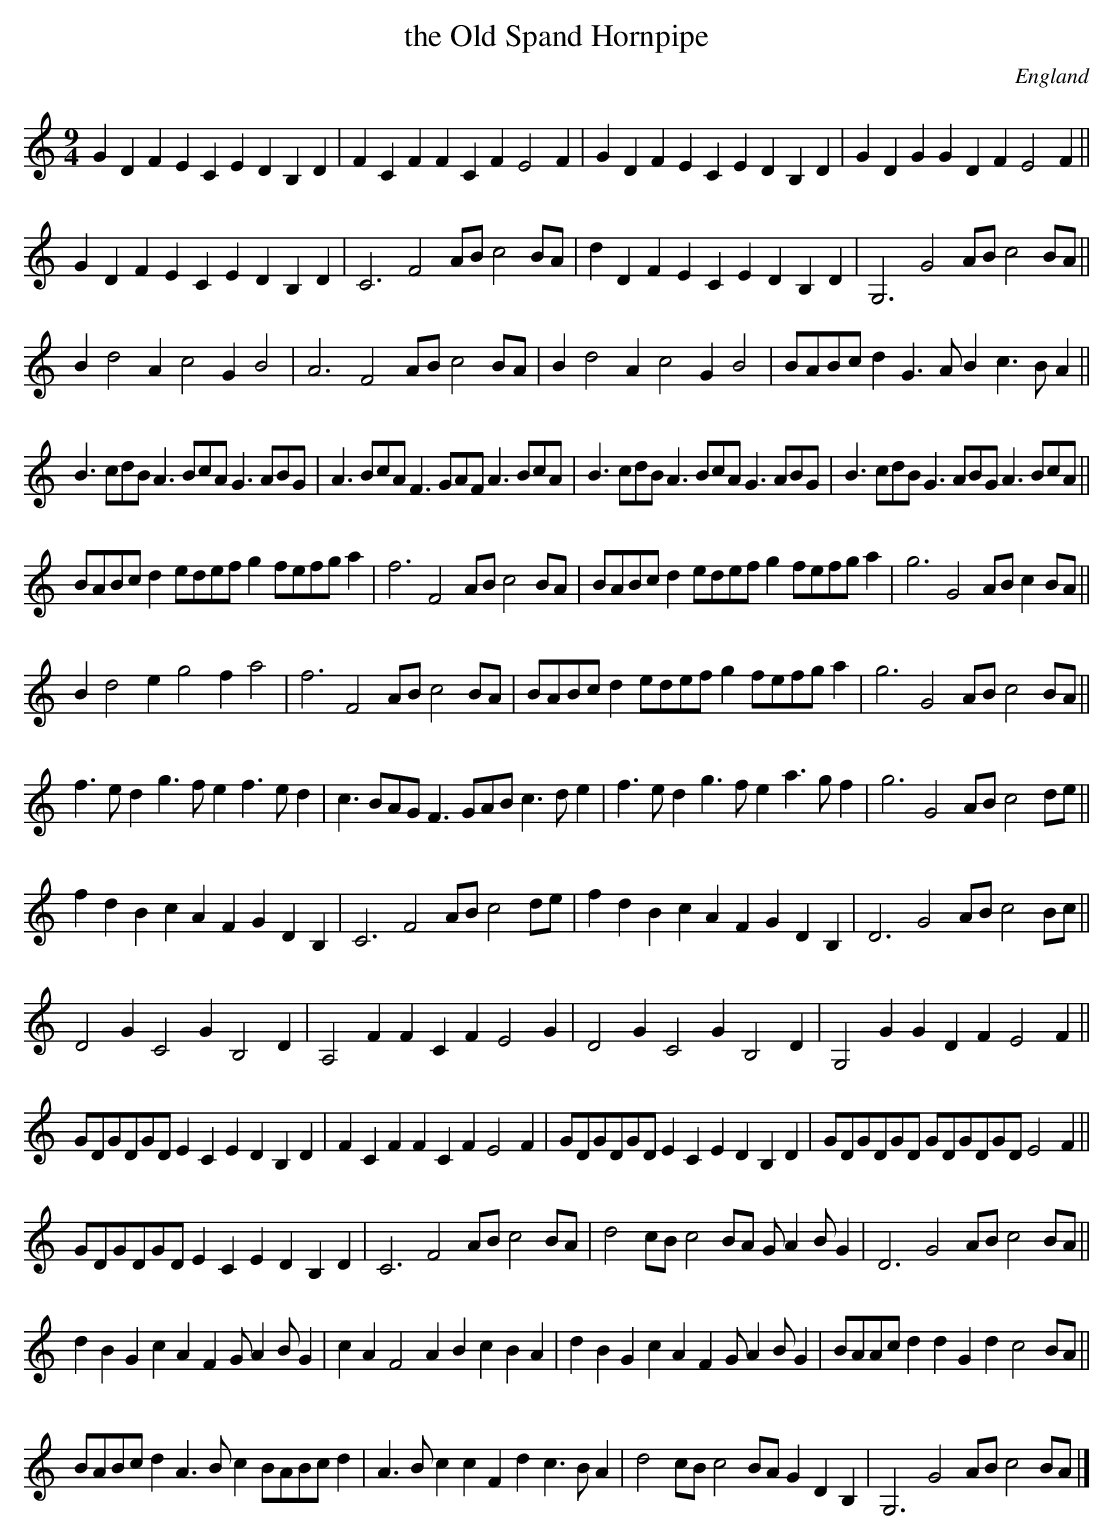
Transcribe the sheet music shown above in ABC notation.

X:1
T:the Old Spand Hornpipe
L:1/8
M:9/4
O:England
K:C
G2 D2 F2 E2 C2 E2 D2 B,2 D2 | F2 C2 F2 F2 C2 F2 E4 F2 |\
G2 D2 F2 E2 C2 E2 D2 B,2 D2 | G2 D2 G2 G2 D2 F2 E4 F2 ||
G2 D2 F2 E2 C2 E2 D2 B,2 D2 | C6 F4 AB c4 BA |\
d2 D2 F2 E2 C2 E2 D2 B,2 D2 |G,6 G4 AB c4 BA ||
B2 d4 A2 c4 G2 B4 | A6 F4 AB c4 BA |\
B2 d4 A2 c4 G2 B4 | BABc d2 G3 A B2 c3 B A2 ||
B3 cdB A3 BcA G3 ABG | A3 BcA F3 GAF A3 BcA |\
B3 cdB A3 BcA G3 ABG | B3 cdB G3 ABG A3 BcA ||
BABc d2 edef g2 fefg a2 | f6 F4 AB c4 BA |\
BABc d2 edef g2 fefg a2 | g6 G4 AB c2 BA ||
B2 d4 e2 g4 f2 a4 |       f6 F4 AB c4 BA |\
BABc d2 edef g2 fefg a2 | g6 G4 AB c4 BA ||
f3 e d2 g3 f e2 f3 e d2 | c3 BAG F3 GAB c3 d e2 |\
f3 e d2 g3 f e2 a3 g f2 | g6 G4 AB c4 de ||
f2 d2 B2 c2 A2 F2 G2 D2 B,2 | C6 F4 AB c4 de |\
f2 d2 B2 c2 A2 F2 G2 D2 B,2 | D6 G4 AB c4 Bc ||
D4 G2 C4 G2 B,4 D2 | A,4 F2 F2 C2 F2 E4 G2 |\
D4 G2 C4 G2 B,4 D2 | G,4 G2 G2 D2 F2 E4 F2 ||
GDGDGD E2 C2 E2 D2 B,2 D2 | F2 C2 F2 F2 C2 F2 E4 F2 |\
GDGDGD E2 C2 E2 D2 B,2 D2 | GDGDGD   GDGDGD   E4 F2 ||
GDGDGD E2 C2 E2 D2 B,2 D2 | C6 F4 AB c4 BA |\
d4 cB c4 BA G A2 B G2 |     D6 G4 AB c4 BA ||
d2 B2 G2 c2 A2 F2 G A2 B G2 | c2 A2 F4 A2 B2 c2 B2 A2 |\
d2 B2 G2 c2 A2 F2 G A2 B G2 | BAAc d2 d2 G2 d2 c4 BA ||
BABc d2 A3 B c2 BABc d2 | A3 B c2 c2 F2 d2 c3 B A2 |\
d4 cB c4 BA G2 D2 B,2 | G,6 G4 AB c4 BA |]
